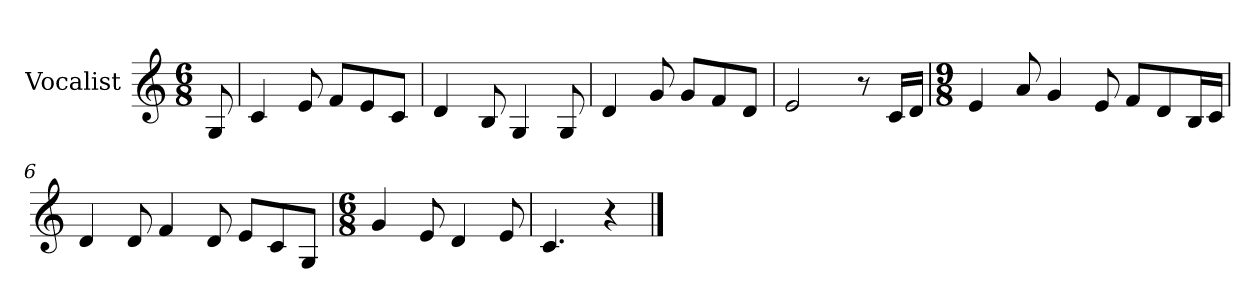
**kern
*part1
*staff1
*I"Vocalist
*k[]
*C:
*M6/8
=
8G
=1
4c
8e
8fL
8e
8cJ
=2
4d
8B
4G
8G
=3
4d
8g
8gL
8f
8dJ
=4
2e
8r
16cLL
16dJJ
=5
*M9/8
4e
8a
4g
8e
8fL
8d
16BL
16cJJ
=6
4d
8d
4f
8d
8eL
8c
8GJ
=7
*M6/8
4g
8e
4d
8e
=8
4.c
4r
==
*-
